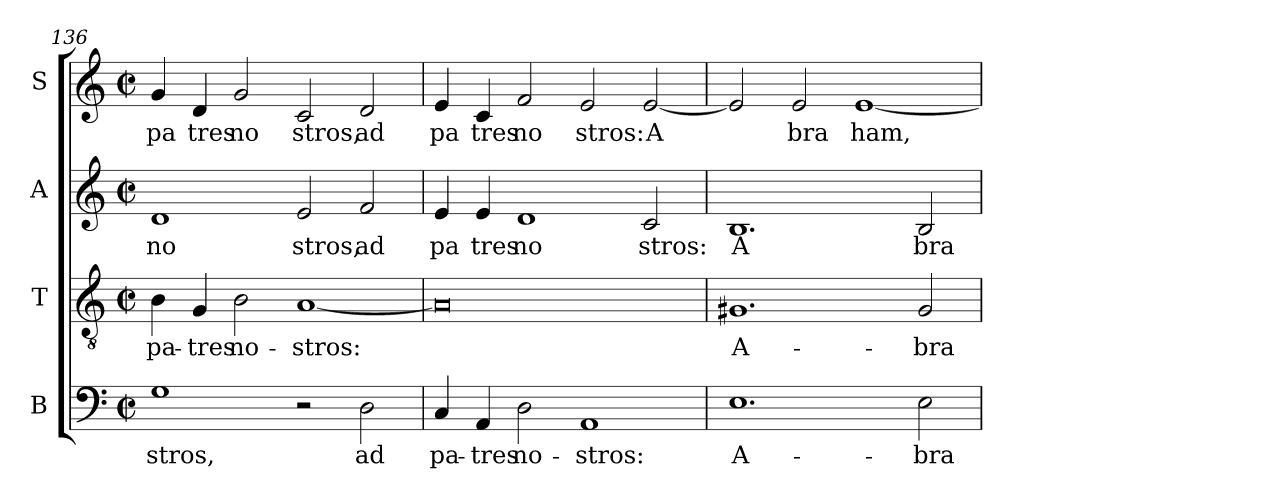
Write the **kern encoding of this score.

**kern	**text	**kern	**text	**kern	**text	**kern	**text
*part4	*part4	*part3	*part3	*part2	*part2	*part1	*part1
*staff4	*staff4	*staff3	*staff3	*staff2	*staff2	*staff1	*staff1
*I"B	*	*I"T	*	*I"A	*	*I"S	*
*I'B	*	*I'T	*	*I'A	*	*I'S	*
*clefF4	*	*clefGv2	*	*clefG2	*	*clefG2	*
*k[]	*	*k[]	*	*k[]	*	*k[]	*
*C:	*	*C:	*	*C:	*	*C:	*
*M2/2	*	*M2/2	*	*M2/2	*	*M2/2	*
*met(c|)	*	*met(c|)	*	*met(c|)	*	*met(c|)	*
=136	=136	=136	=136	=136	=136	=136	=136
!	!LO:LY:b:cj	!	!LO:LY:b:cj	!	!LO:LY:b:cj	!	!LO:LY:b:cj
1G	-stros,	4B\	pa-	1d	no	4g/	pa
!	!	!	!LO:LY:b:cj	!	!	!	!LO:LY:b:cj
.	.	4G/	-tres	.	.	4d/	tres
!	!	!	!LO:LY:b:cj	!	!	!	!LO:LY:b:cj
.	.	2B\	no-	.	.	2g/	no
!	!	!	!LO:LY:b:cj	!	!LO:LY:b:cj	!	!LO:LY:b:cj
2r	.	[<1A	-stros:	2e/	stros,	2c/	stros,
!	!LO:LY:b:cj	!	!	!	!LO:LY:b:cj	!	!LO:LY:b:cj
2D\	ad	.	.	2f/	ad	2d/	ad
=137	=137	=137	=137	=137	=137	=137	=137
!	!LO:LY:b:cj	!	!LO:LY:b:cj	!	!LO:LY:b:cj	!	!LO:LY:b:cj
4C/	pa-	0A]	.	4e/	pa	4e/	pa
!	!LO:LY:b:cj	!	!	!	!LO:LY:b:cj	!	!LO:LY:b:cj
4AA/	-tres	.	.	4e/	tres	4c/	tres
!	!LO:LY:b:cj	!	!	!	!LO:LY:b:cj	!	!LO:LY:b:cj
2D\	no-	.	.	1d	no	2f/	no
!	!LO:LY:b:cj	!	!	!	!	!	!LO:LY:b:cj
1AA	-stros:	.	.	.	.	2e/	stros:
!	!	!	!	!	!LO:LY:b:cj	!	!LO:LY:b:cj
.	.	.	.	2c/	stros:	[<2e/	A
=138	=138	=138	=138	=138	=138	=138	=138
!	!LO:LY:b:cj	!	!LO:LY:b:cj	!	!LO:LY:b:cj	!	!LO:LY:b:cj
1.E	A-	1.G#X	A-	1.B	A	2e/]	.
!	!	!	!	!	!	!	!LO:LY:b:cj
.	.	.	.	.	.	2e/	bra
!	!	!	!	!	!	!	!LO:LY:b:cj
.	.	.	.	.	.	[<1e	ham,
!	!LO:LY:b:cj	!	!LO:LY:b:cj	!	!LO:LY:b:cj	!	!
2E\	-bra-	2G#/	-bra-	2B/	bra	.	.
=	=	=	=	=	=	=	=
*-	*-	*-	*-	*-	*-	*-	*-
